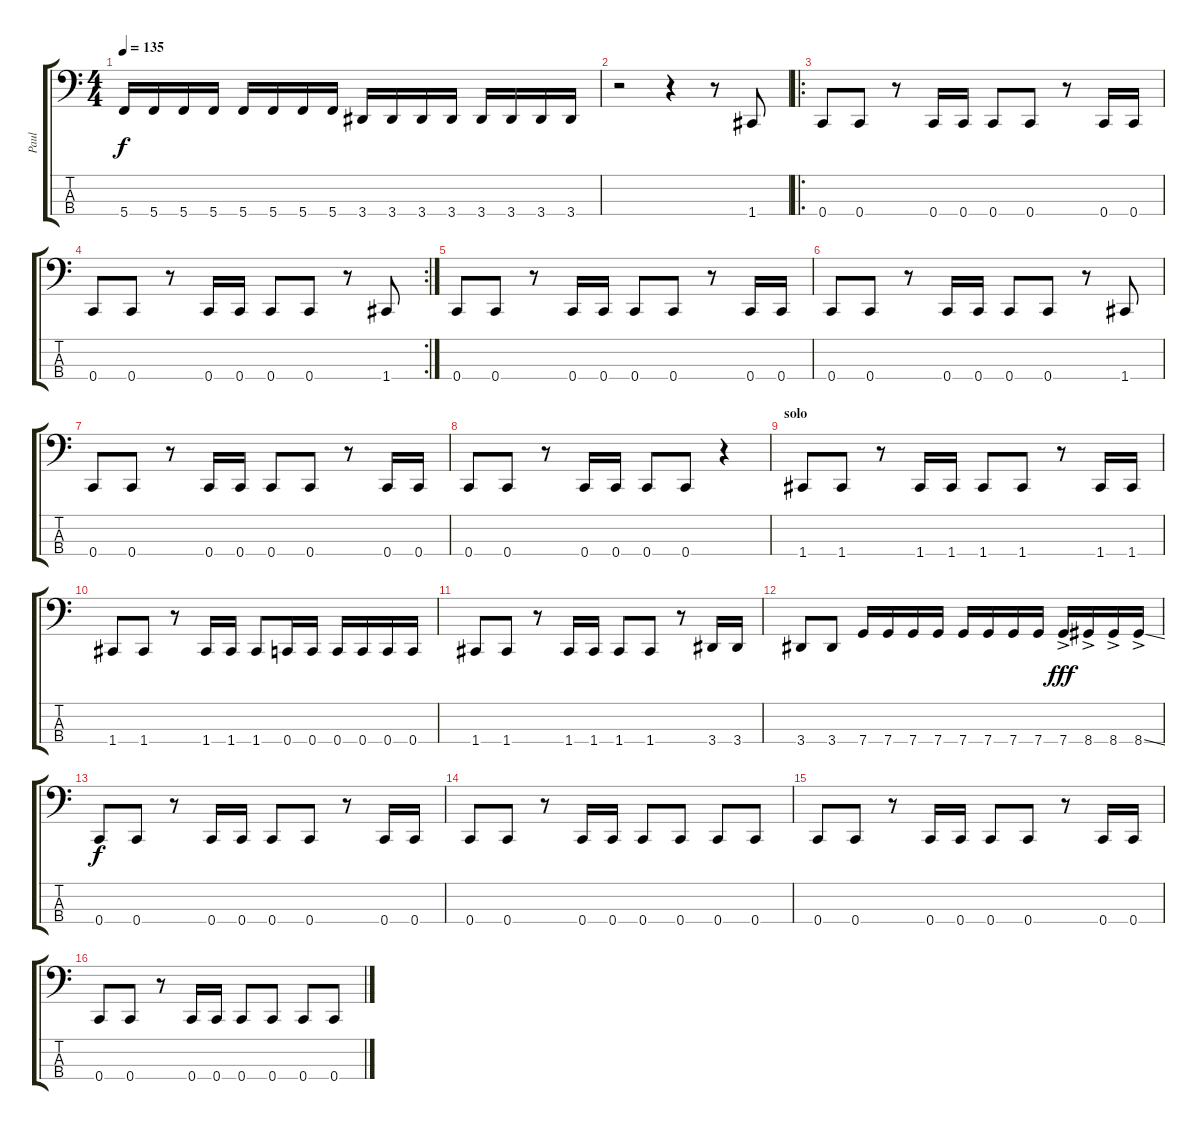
\track ("Paul" "Paul") {instrument electricbasspick}
\staff {score tabs}
\tuning (F2 C2 G1 C1) {hide}
\ts (4 4)
\tempo 135
\clef f4
\ks c
5.4.16{dy f} 5.4.16 5.4.16 5.4.16 5.4.16 5.4.16 5.4.16 5.4.16 3.4.16 3.4.16 3.4.16 3.4.16 3.4.16 3.4.16 3.4.16 3.4.16 |
r.2 r.4 r.8 1.4.8 |
\ro
0.4.8 0.4.8 r.8 0.4.16 0.4.16 0.4.8 0.4.8 r.8 0.4.16 0.4.16 |
\rc 2
0.4.8 0.4.8 r.8 0.4.16 0.4.16 0.4.8 0.4.8 r.8 1.4.8 |
0.4.8 0.4.8 r.8 0.4.16 0.4.16 0.4.8 0.4.8 r.8 0.4.16 0.4.16 |
0.4.8 0.4.8 r.8 0.4.16 0.4.16 0.4.8 0.4.8 r.8 1.4.8 |
0.4.8 0.4.8 r.8 0.4.16 0.4.16 0.4.8 0.4.8 r.8 0.4.16 0.4.16 |
0.4.8 0.4.8 r.8 0.4.16 0.4.16 0.4.8 0.4.8 r.4 |
\section ("" "solo")
1.4.8 1.4.8 r.8 1.4.16 1.4.16 1.4.8 1.4.8 r.8 1.4.16 1.4.16 |
1.4.8 1.4.8 r.8 1.4.16 1.4.16 1.4.8 0.4.16 0.4.16 0.4.16 0.4.16 0.4.16 0.4.16 |
1.4.8 1.4.8 r.8 1.4.16 1.4.16 1.4.8 1.4.8 r.8 3.4.16 3.4.16 |
3.4.8 3.4.8 7.4.16 7.4.16 7.4.16 7.4.16 7.4.16 7.4.16 7.4.16 7.4.16 7.4{ac}.16{dy fff} 8.4{ac}.16 8.4{ac}.16 8.4{ss ac}.16 |
0.4.8{dy f} 0.4.8 r.8 0.4.16 0.4.16 0.4.8 0.4.8 r.8 0.4.16 0.4.16 |
0.4.8 0.4.8 r.8 0.4.16 0.4.16 0.4.8 0.4.8 0.4.8 0.4.8 |
0.4.8 0.4.8 r.8 0.4.16 0.4.16 0.4.8 0.4.8 r.8 0.4.16 0.4.16 |
0.4.8 0.4.8 r.8 0.4.16 0.4.16 0.4.8 0.4.8 0.4.8 0.4.8
